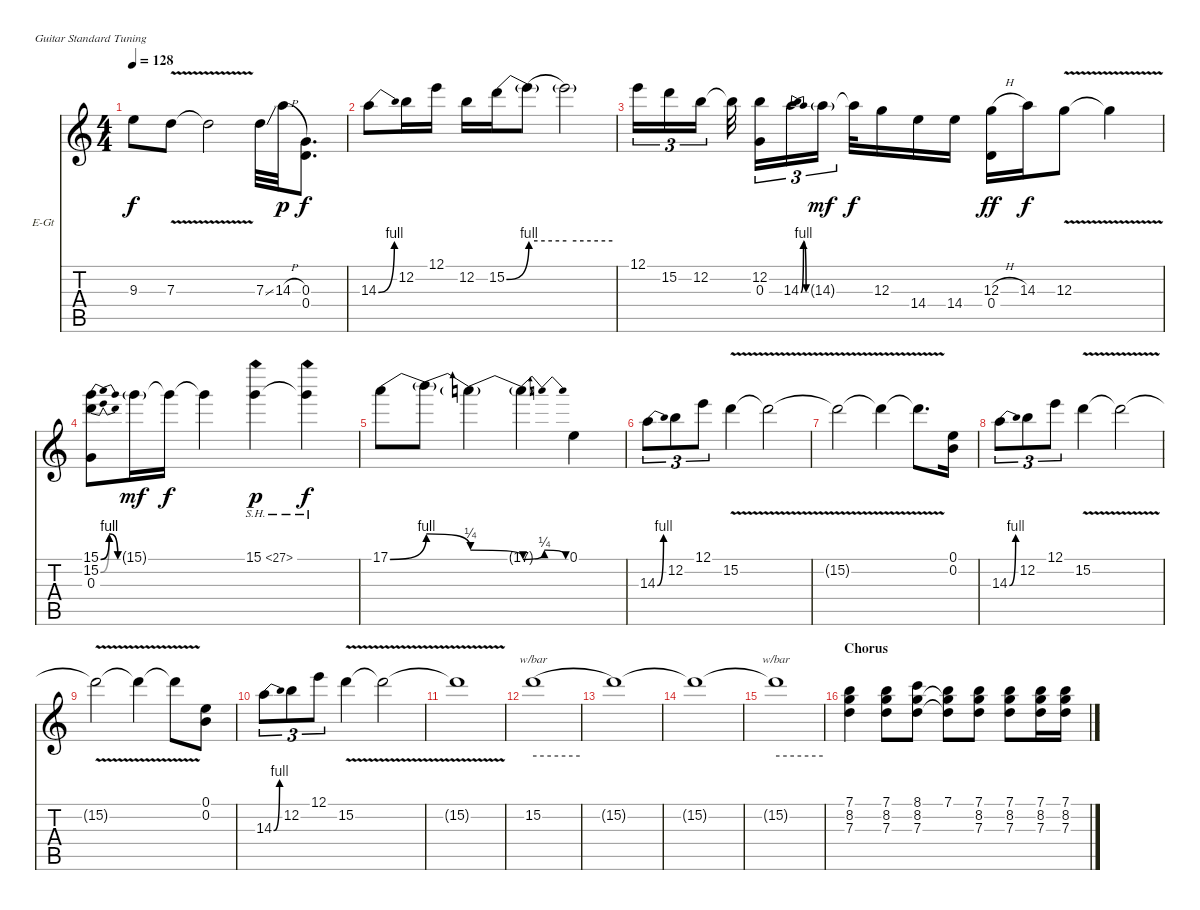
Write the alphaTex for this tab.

\defaultSystemsLayout 4
\bracketExtendMode nobrackets
\firstSystemTrackNameOrientation horizontal
\otherSystemsTrackNameOrientation horizontal
\track ("Mike McCready (Drive)" "E-Gt") {instrument overdrivenguitar}
\staff {score tabs}
\tuning (E4 B3 G3 D3 A2 E2)
\ts (4 4)
\tempo 128
\clef g2
\ks c
9.3.8{dy f} 7.3{v}.8 7.3{v t}.2 7.3{ss}.32 14.3{h}.32{dy p} (0.3 0.4).8{d dy f} |
14.3{be (bend 0 0 60 4)}.8 12.2.16 12.1.16 12.2.16 15.2{be (bend 0 0 60 4)}.16 15.2{be (hold 0 4 60 4) t}.8 15.2{be (hold 0 4 60 4) t}.2 |
12.1.16{tu (3 2)} 15.2.16{tu (3 2)} 12.2.16{tu (3 2)} 12.2{t}.32 (12.2 0.3).16{tu (3 2)} 14.3{be (bendrelease 0 0 30 4 30 4 60 0)}.16{tu (3 2)} 14.3{g}.16{tu (3 2) dy mf} 14.3{t}.32{dy f} 12.3.16 14.4.16 14.4.16 (12.3{h} 0.4).16{dy ff} 14.3.16{dy f} 12.3{v}.8 12.3{v t}.4 |
(15.1{be (bendrelease 0 0 30 4 30 4 60 0)} 15.2{be (bendrelease 0 0 30 4 30 4 60 0)} 0.3).8 15.1{g}.16{dy mf} 15.1{t}.16{dy f} 15.1{t}.4 15.1{sh 12}.4{dy p} 15.1{sh 12 t}.4{dy f} |
17.1{be (bend 0 0 60 4)}.8 17.1{be (release 0 4 60 1) t}.8 17.1{be (release 0 1 60 0) t}.4 17.1{be (bendrelease 0 0 30 1 30 1 60 0) t}.4 0.1.4 |
14.3{be (bend 0 0 60 4)}.8{tu (3 2)} 12.2.8{tu (3 2)} 12.1.8{tu (3 2)} 15.2{v}.4 15.2{v t}.2 |
15.2{v t}.2 15.2{v t}.4 15.2{v t}.8{d} (0.1 0.2).16 |
14.3{be (bend 0 0 60 4)}.8{tu (3 2)} 12.2.8{tu (3 2)} 12.1.8{tu (3 2)} 15.2{v}.4 15.2{v t}.2 |
15.2{v t}.2 15.2{v t}.4 15.2{v t}.8 (0.1 0.2).8 |
14.3{be (bend 0 0 60 4)}.8{tu (3 2)} 12.2.8{tu (3 2)} 12.1.8{tu (3 2)} 15.2{v}.4 15.2{v t}.2 |
15.2{v t}.1 |
15.2.1{tbe (hold default 0 0 60 0)} |
15.2{t}.1 |
15.2{t}.1 |
15.2{t}.1{tbe (hold default 0 0 60 0)} |
\section ("" "Chorus")
(7.1 8.2 7.3).4 (7.1 8.2 7.3).8 (8.1 8.2 7.3).8 (7.1 8.2{t} 7.3{t}).8 (7.1 8.2 7.3).8 (7.1 8.2 7.3).8 (7.1 8.2 7.3).16 (7.1 8.2 7.3).16
